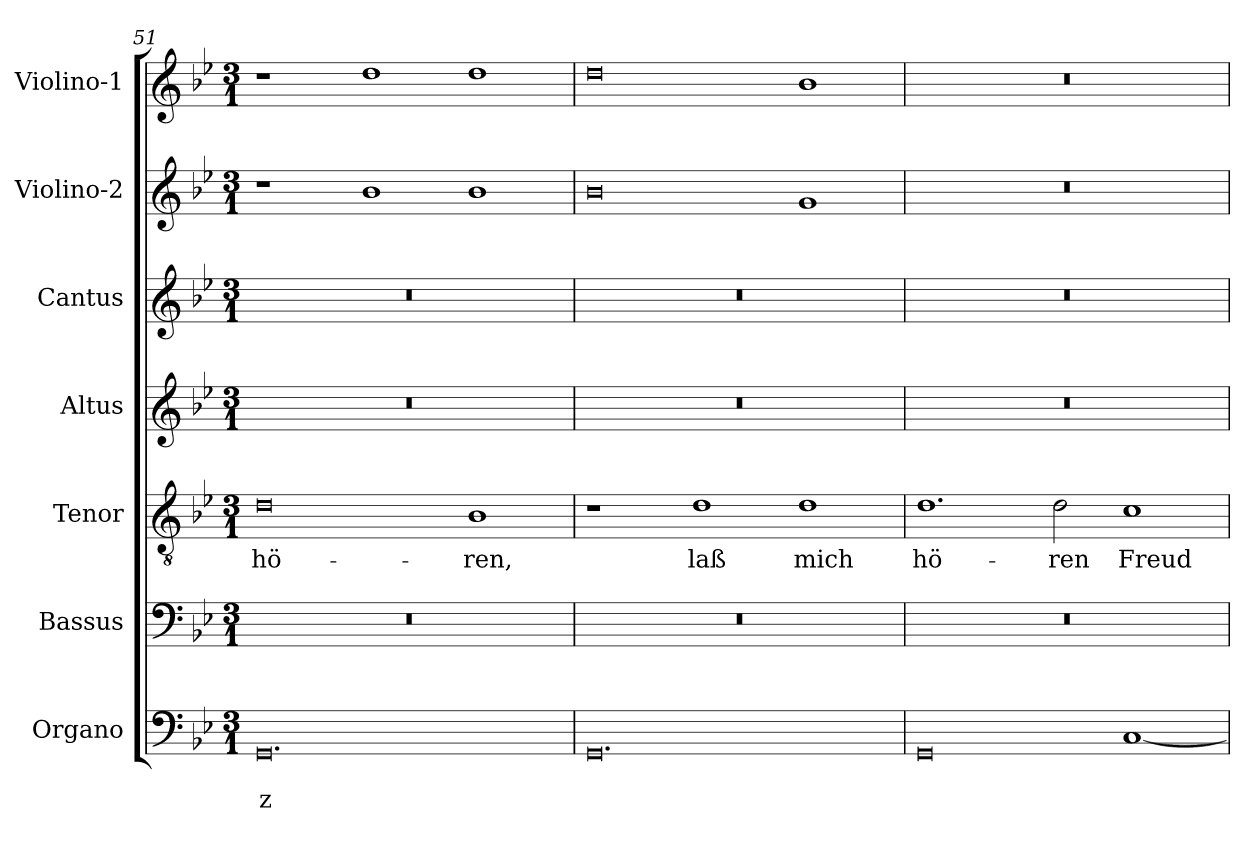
**kern	**text	**text	**kern	**kern	**text	**kern	**kern	**kern	**kern
*part7	*part7	*part7	*part6	*part5	*part5	*part4	*part3	*part2	*part1
*staff7	*staff7	*staff7	*staff6	*staff5	*staff5	*staff4	*staff3	*staff2	*staff1
*I"Organo	*	*	*I"Bassus	*I"Tenor	*	*I"Altus	*I"Cantus	*I"Violino-2	*I"Violino-1
*I'Og	*	*	*I'B	*I'T	*	*I'A	*I'C	*I'V2	*I'V1
*clefF4	*	*	*clefF4	*clefGv2	*	*clefG2	*clefG2	*clefG2	*clefG2
*k[b-e-]	*	*	*k[b-e-]	*k[b-e-]	*	*k[b-e-]	*k[b-e-]	*k[b-e-]	*k[b-e-]
*B-:	*	*	*B-:	*B-:	*	*B-:	*B-:	*B-:	*B-:
*M3/1	*	*	*M3/1	*M3/1	*	*M3/1	*M3/1	*M3/1	*M3/1
=51	=51	=51	=51	=51	=51	=51	=51	=51	=51
!	!	!LO:LY:b	!	!	!	!	!	!	!
!	!	!	!	!	!LO:LY:b	!	!	!	!
0.GG	.	z	0.r	0d	hö-	0.r	0.r	1r	1r
.	.	.	.	.	.	.	.	1b-	1dd
!	!	!	!	!	!LO:LY:b	!	!	!	!
.	.	.	.	1B-	-ren,	.	.	1b-	1dd
=52	=52	=52	=52	=52	=52	=52	=52	=52	=52
0.GG	.	.	0.r	1r	.	0.r	0.r	0b-	0dd
!	!	!	!	!	!LO:LY:b	!	!	!	!
.	.	.	.	1d	laß	.	.	.	.
!	!	!	!	!	!LO:LY:b	!	!	!	!
.	.	.	.	1d	mich	.	.	1g	1b-
=53	=53	=53	=53	=53	=53	=53	=53	=53	=53
!	!	!	!	!	!LO:LY:b	!	!	!	!
0GG	.	.	0.r	1.d	hö-	0.r	0.r	0.r	0.r
!	!	!	!	!	!LO:LY:b	!	!	!	!
.	.	.	.	2d\	-ren	.	.	.	.
!	!	!	!	!	!LO:LY:b	!	!	!	!
[1C	.	.	.	1c	Freud	.	.	.	.
=	=	=	=	=	=	=	=	=	=
*-	*-	*-	*-	*-	*-	*-	*-	*-	*-
